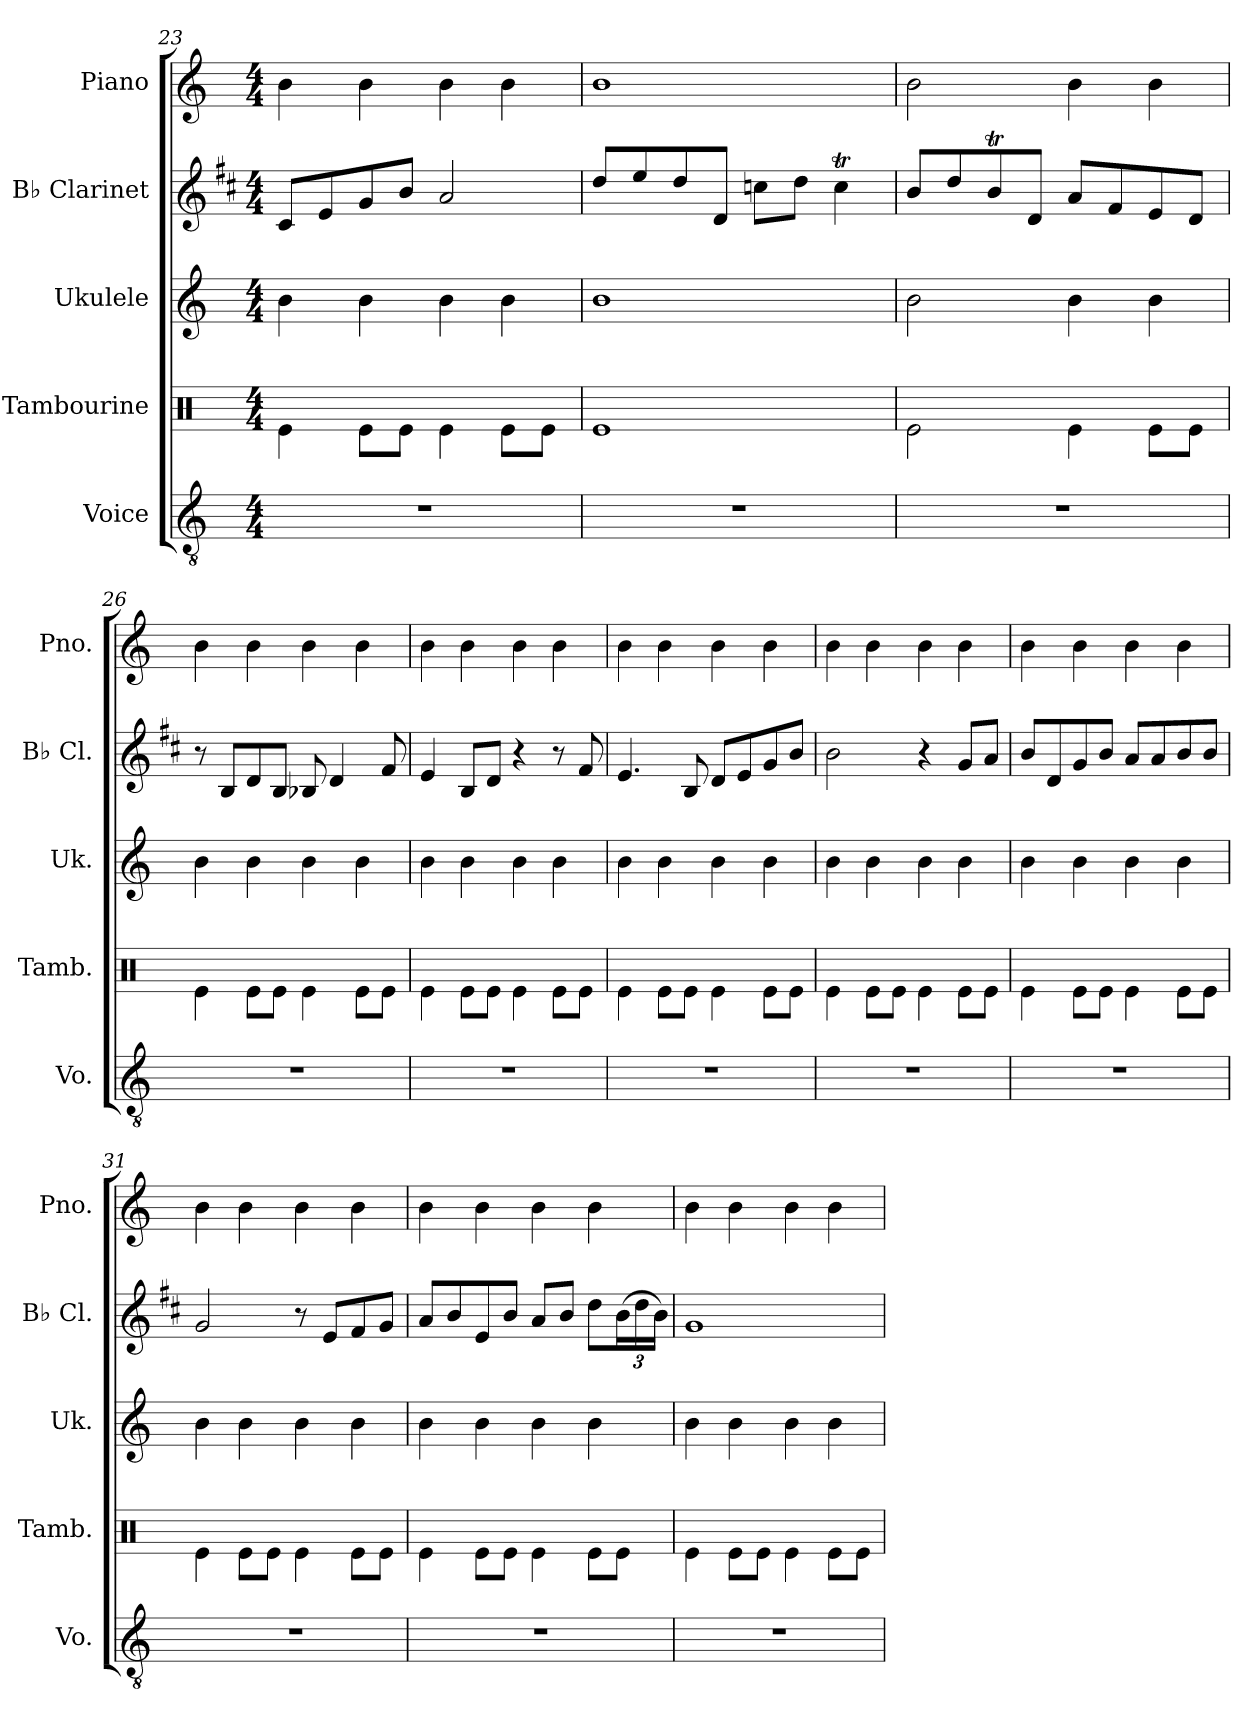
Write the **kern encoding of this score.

**kern	**kern	**kern	**kern	**kern
*part5	*part4	*part3	*part2	*part1
*staff5	*staff4	*staff3	*staff2	*staff1
*I"Voice	*I"Tambourine	*I"Ukulele	*I"B♭ Clarinet	*I"Piano
*I'Vo.	*I'Tamb.	*I'Uk.	*I'B♭ Cl.	*I'Pno.
*clefGv2	*clefX	*clefG2	*clefG2	*clefG2
*	*	*	*ITrd1c2	*
*k[]	*k[]	*k[]	*k[]	*k[]
*M4/4	*M4/4	*M4/4	*M4/4	*M4/4
=23	=23	=23	=23	=23
1r	4Re\	4b	8B/L	4b
.	.	.	8d/	.
.	8Re\L	4b	8f/	4b
.	8Re\J	.	8a/J	.
.	4Re\	4b	2g/	4b
.	8Re\L	4b	.	4b
.	8Re\J	.	.	.
=24	=24	=24	=24	=24
1r	1Re	1b	8cc/L	1b
.	.	.	8dd/	.
.	.	.	8cc/	.
.	.	.	8c/J	.
.	.	.	8b-X\L	.
.	.	.	8cc\J	.
.	.	.	4b-T\	.
!!LO:LB:g=z
=25	=25	=25	=25	=25
1r	2Re\	2b	8a/L	2b
.	.	.	8cc/	.
.	.	.	8aT/	.
.	.	.	8c/J	.
.	4Re\	4b	8g/L	4b
.	.	.	8e/	.
.	8Re\L	4b	8d/	4b
.	8Re\J	.	8c/J	.
=26	=26	=26	=26	=26
1r	4Re\	4b	8r	4b
.	.	.	8A/L	.
.	8Re\L	4b	8c/	4b
.	8Re\J	.	8A/J	.
.	4Re\	4b	8A-X/	4b
.	.	.	4c/	.
.	8Re\L	4b	.	4b
.	8Re\J	.	8e/	.
=27	=27	=27	=27	=27
1r	4Re\	4b	4d/	4b
.	8Re\L	4b	8A/L	4b
.	8Re\J	.	8c/J	.
.	4Re\	4b	4r	4b
.	8Re\L	4b	8r	4b
.	8Re\J	.	8e/	.
=28	=28	=28	=28	=28
1r	4Re\	4b	4.d/	4b
.	8Re\L	4b	.	4b
.	8Re\J	.	8A/	.
.	4Re\	4b	8c/L	4b
.	.	.	8d/	.
.	8Re\L	4b	8f/	4b
.	8Re\J	.	8a/J	.
=29	=29	=29	=29	=29
1r	4Re\	4b	2a\	4b
.	8Re\L	4b	.	4b
.	8Re\J	.	.	.
.	4Re\	4b	4r	4b
.	8Re\L	4b	8f/L	4b
.	8Re\J	.	8g/J	.
!!LO:PB:g=z
=30	=30	=30	=30	=30
1r	4Re\	4b	8a/L	4b
.	.	.	8c/	.
.	8Re\L	4b	8f/	4b
.	8Re\J	.	8a/J	.
.	4Re\	4b	8g/L	4b
.	.	.	8g/	.
.	8Re\L	4b	8a/	4b
.	8Re\J	.	8a/J	.
=31	=31	=31	=31	=31
1r	4Re\	4b	2f/	4b
.	8Re\L	4b	.	4b
.	8Re\J	.	.	.
.	4Re\	4b	8r	4b
.	.	.	8d/L	.
.	8Re\L	4b	8e/	4b
.	8Re\J	.	8f/J	.
=32	=32	=32	=32	=32
1r	4Re\	4b	8g/L	4b
.	.	.	8a/	.
.	8Re\L	4b	8d/	4b
.	8Re\J	.	8a/J	.
.	4Re\	4b	8g/L	4b
.	.	.	8a/J	.
.	8Re\L	4b	8cc\L	4b
*	*	*	*Xbrackettup	*
.	8Re\J	.	(>24a\L	.
.	.	.	24cc\	.
.	.	.	24a\JJ)	.
=33	=33	=33	=33	=33
1r	4Re\	4b	1f	4b
.	8Re\L	4b	.	4b
.	8Re\J	.	.	.
.	4Re\	4b	.	4b
.	8Re\L	4b	.	4b
.	8Re\J	.	.	.
=	=	=	=	=
*-	*-	*-	*-	*-
